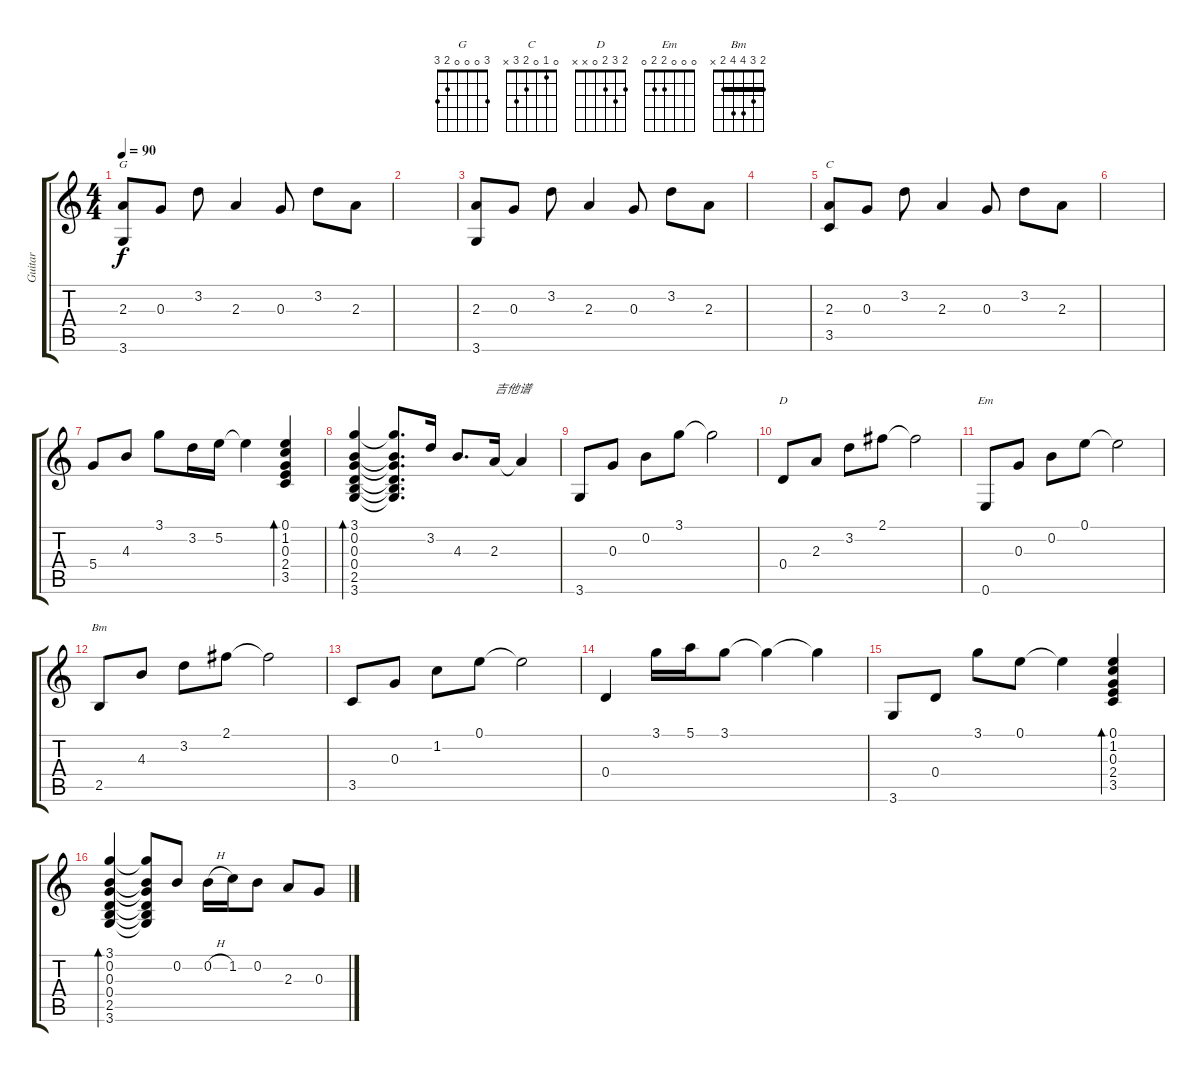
\track ("Guitar" "Guitar") {instrument acousticguitarsteel}
\staff {score tabs}
\tuning (E4 B3 G3 D3 A2 E2) {hide}
\chord ("G" 3 0 0 0 2 3)
\chord ("C" 0 1 0 2 3 x)
\chord ("D" 2 3 2 0 x x)
\chord ("Em" 0 0 0 2 2 0)
\chord ("Bm" 2 3 4 4 2 x) {barre 2}
\ts (4 4)
\tempo 90
\clef g2
\ks c
(2.3 3.6).8{ch "G" dy f instrument acousticguitarsteel} 0.3.8 3.2.8 2.3.4 0.3.8 3.2.8 2.3.8 |
|
(2.3 3.6).8 0.3.8 3.2.8 2.3.4 0.3.8 3.2.8 2.3.8 |
|
(2.3 3.5).8{ch "C" volume 11} 0.3.8 3.2.8 2.3.4 0.3.8 3.2.8 2.3.8 |
|
5.4.8 4.3.8 3.1.8 3.2.16 5.2.16 5.2{t}.4 (0.1 1.2 0.3 2.4 3.5).4{bd 60} |
(3.1 0.2 0.3 0.4 2.5 3.6).4{bd 240} (3.1{t} 0.2{t} 0.3{t} 0.4{t} 2.5{t} 3.6{t}).8{d} 3.2.16 4.3.8{d} 2.3.16{txt "吉他谱"} 2.3{t}.4 |
3.6.8 0.3.8 0.2.8 3.1.8 3.1{t}.2 |
0.4.8{ch "D"} 2.3.8 3.2.8 2.1.8 2.1{t}.2 |
0.6.8{ch "Em"} 0.3.8 0.2.8 0.1.8 0.1{t}.2 |
2.5.8{ch "Bm"} 4.3.8 3.2.8 2.1.8 2.1{t}.2 |
3.5.8 0.3.8 1.2.8 0.1.8 0.1{t}.2 |
0.4.4 3.1.16 5.1.16 3.1.8 3.1{t}.4 3.1{t}.4 |
3.6.8 0.4.8 3.1.8 0.1.8 0.1{t}.4 (0.1 1.2 0.3 2.4 3.5).4{bd 120} |
(3.1 0.2 0.3 0.4 2.5 3.6).4{bd 120} (3.1{t} 0.2{t} 0.3{t} 0.4{t} 2.5{t} 3.6{t}).8 0.2.8 0.2{h}.16 1.2.16 0.2.8 2.3.8 0.3.8
